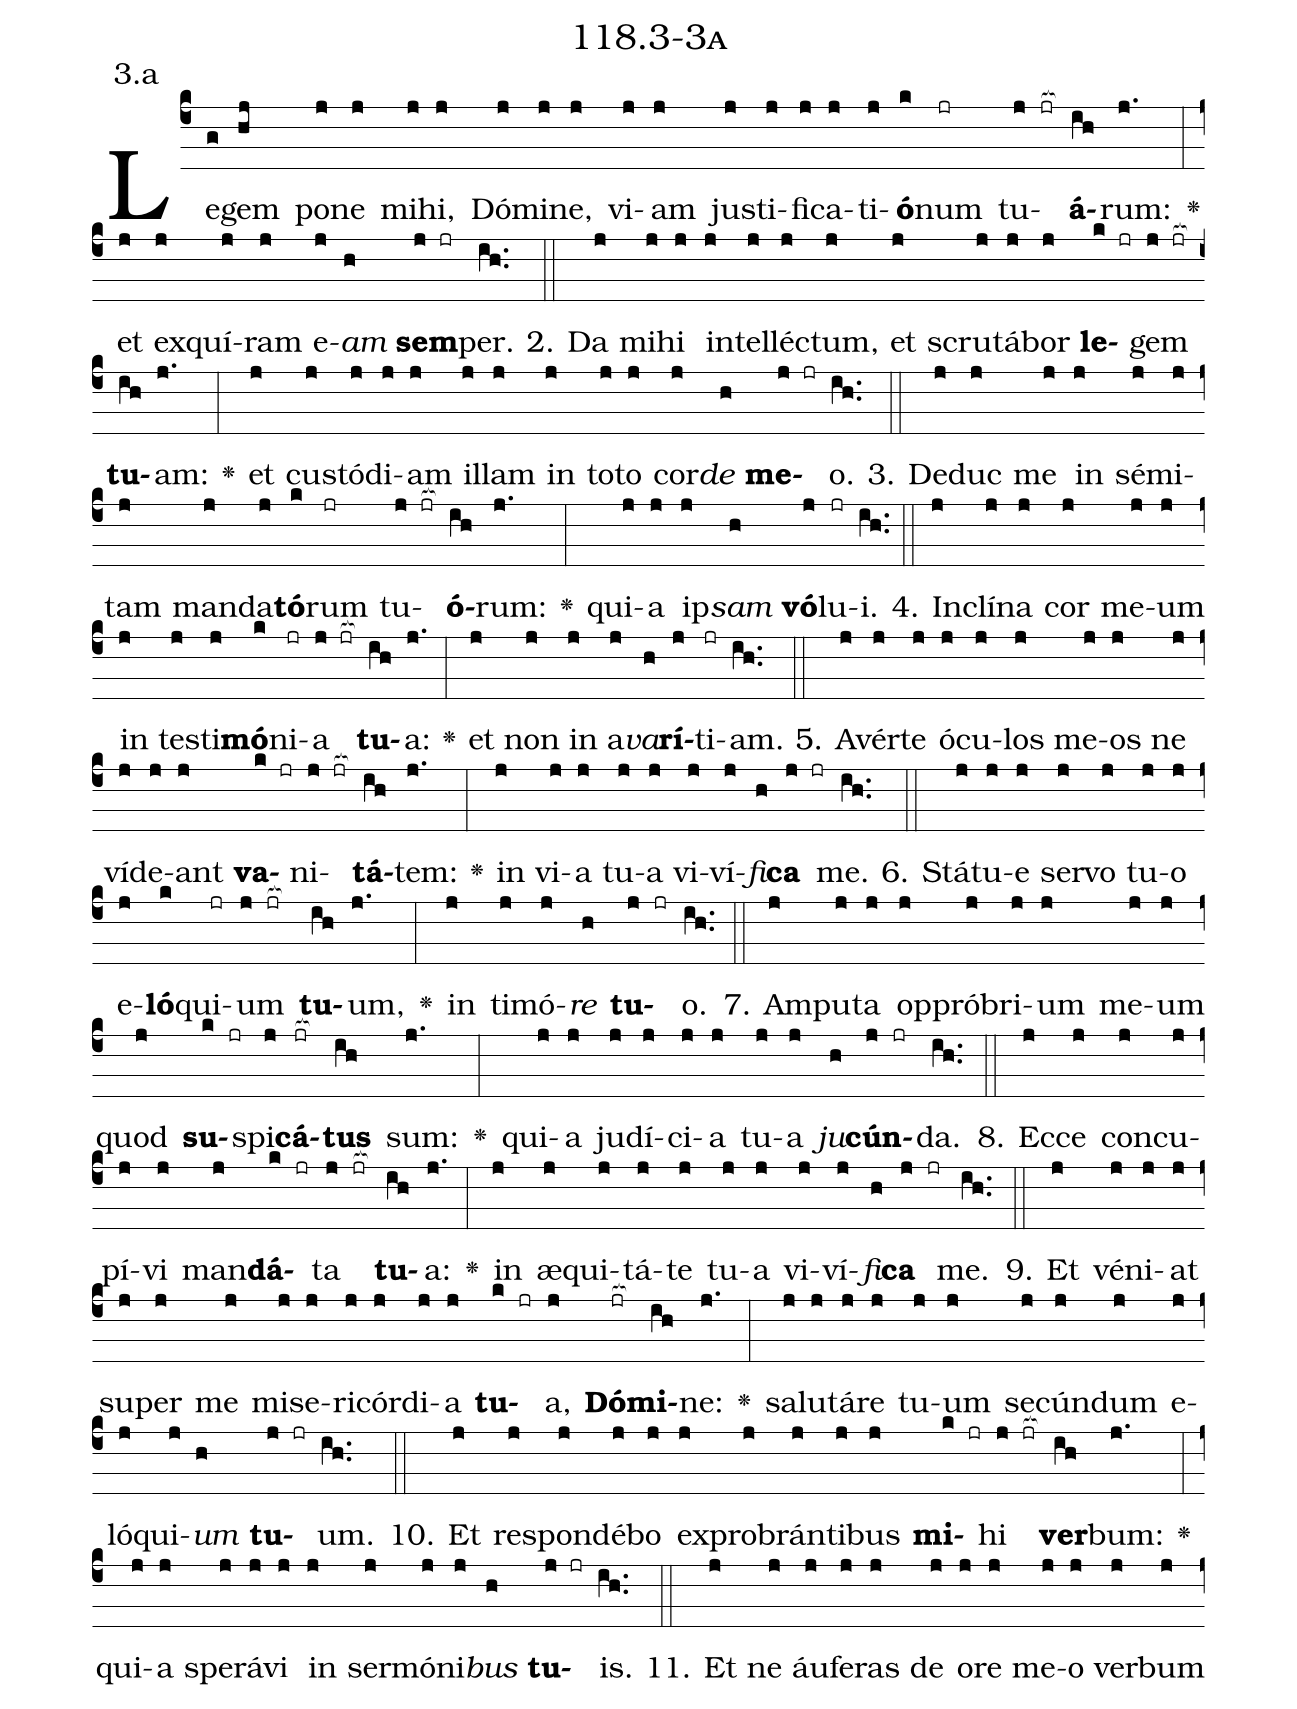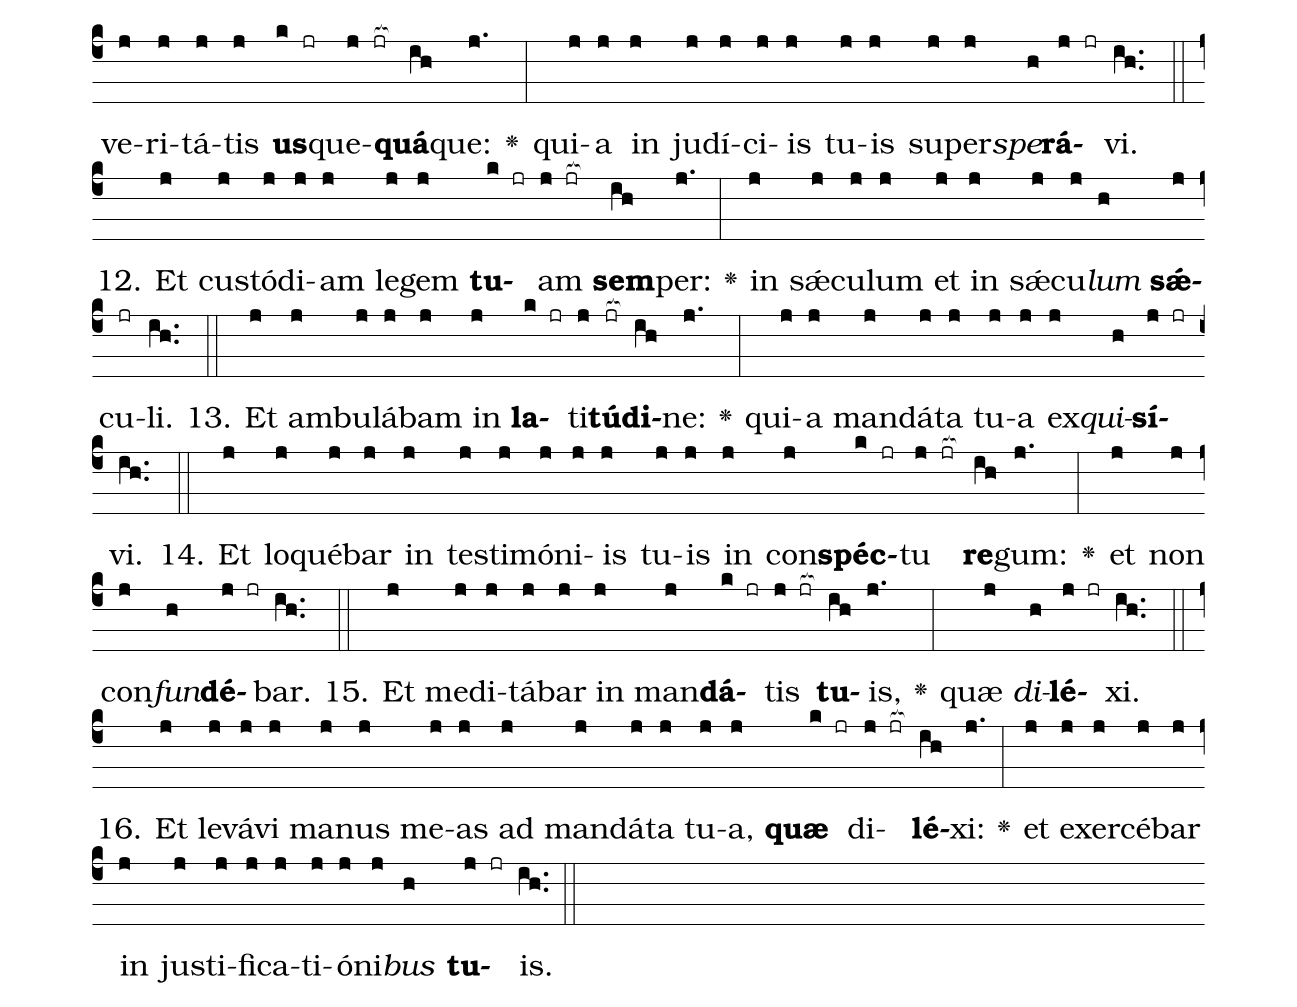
name: 118.3-3a;
annotation: 3.a;
%%
(c4)Le(g)gem(hj) po(j)ne(j) mi(j)hi,(j) Dó(j)mi(j)ne,(j) vi(j)am(j) jus(j)ti(j)fi(j)ca(j)ti(j)<b>ó</b>(k)num(jr) tu(j jr[ocb:1{])<b>á</b>(ih[ocb:0}])rum:(j.) <v>\greheightstar</v>(:) et(j) ex(j)quí(j)ram(j) e(j)<i>am</i>(h) <b>sem</b>(j jr)per.(ih..) (::)
2. Da(j) mi(j)hi(j) in(j)tel(j)léc(j)tum,(j) et(j) scru(j)tá(j)bor(j) <b>le</b>(k jr)gem(j jr[ocb:1{]) <b>tu</b>(ih[ocb:0}])am:(j.) <v>\greheightstar</v>(:) et(j) cus(j)tó(j)di(j)am(j) il(j)lam(j) in(j) to(j)to(j) cor(j)<i>de</i>(h) <b>me</b>(j jr)o.(ih..) (::)
3. De(j)duc(j) me(j) in(j) sé(j)mi(j)tam(j) man(j)da(j)<b>tó</b>(k)rum(jr) tu(j jr[ocb:1{])<b>ó</b>(ih[ocb:0}])rum:(j.) <v>\greheightstar</v>(:) qui(j)a(j) ip(j)<i>sam</i>(h) <b>vó</b>(j)lu(jr)i.(ih..) (::)
4. In(j)clí(j)na(j) cor(j) me(j)um(j) in(j) tes(j)ti(j)<b>mó</b>(k)ni(jr)a(j jr[ocb:1{]) <b>tu</b>(ih[ocb:0}])a:(j.) <v>\greheightstar</v>(:) et(j) non(j) in(j) a(j)<i>va</i>(h)<b>rí</b>(j)ti(jr)am.(ih..) (::)
5. A(j)vér(j)te(j) ó(j)cu(j)los(j) me(j)os(j) ne(j) ví(j)de(j)ant(j) <b>va</b>(k jr)ni(j jr[ocb:1{])<b>tá</b>(ih[ocb:0}])tem:(j.) <v>\greheightstar</v>(:) in(j) vi(j)a(j) tu(j)a(j) vi(j)ví(j)<i>fi</i>(h)<b>ca</b>(j jr) me.(ih..) (::)
6. Stá(j)tu(j)e(j) ser(j)vo(j) tu(j)o(j) e(j)<b>ló</b>(k)qui(jr)um(j jr[ocb:1{]) <b>tu</b>(ih[ocb:0}])um,(j.) <v>\greheightstar</v>(:) in(j) ti(j)mó(j)<i>re</i>(h) <b>tu</b>(j jr)o.(ih..) (::)
7. Am(j)pu(j)ta(j) op(j)pró(j)bri(j)um(j) me(j)um(j) quod(j) <b>su</b>(k jr)spi(j)<b>cá</b>(jr[ocb:1{])<b>tus</b>(ih[ocb:0}]) sum:(j.) <v>\greheightstar</v>(:) qui(j)a(j) ju(j)dí(j)ci(j)a(j) tu(j)a(j) <i>ju</i>(h)<b>cún</b>(j jr)da.(ih..) (::)
8. Ec(j)ce(j) con(j)cu(j)pí(j)vi(j) man(j)<b>dá</b>(k jr)ta(j jr[ocb:1{]) <b>tu</b>(ih[ocb:0}])a:(j.) <v>\greheightstar</v>(:) in(j) æ(j)qui(j)tá(j)te(j) tu(j)a(j) vi(j)ví(j)<i>fi</i>(h)<b>ca</b>(j jr) me.(ih..) (::)
9. Et(j) vé(j)ni(j)at(j) su(j)per(j) me(j) mi(j)se(j)ri(j)cór(j)di(j)a(j) <b>tu</b>(k jr)a,(j) <b>Dó</b>(jr[ocb:1{])<b>mi</b>(ih[ocb:0}])ne:(j.) <v>\greheightstar</v>(:) sa(j)lu(j)tá(j)re(j) tu(j)um(j) se(j)cún(j)dum(j) e(j)ló(j)qui(j)<i>um</i>(h) <b>tu</b>(j jr)um.(ih..) (::)
10. Et(j) re(j)spon(j)dé(j)bo(j) ex(j)pro(j)brán(j)ti(j)bus(j) <b>mi</b>(k jr)hi(j jr[ocb:1{]) <b>ver</b>(ih[ocb:0}])bum:(j.) <v>\greheightstar</v>(:) qui(j)a(j) spe(j)rá(j)vi(j) in(j) ser(j)mó(j)ni(j)<i>bus</i>(h) <b>tu</b>(j jr)is.(ih..) (::)
11. Et(j) ne(j) áu(j)fe(j)ras(j) de(j) o(j)re(j) me(j)o(j) ver(j)bum(j) ve(j)ri(j)tá(j)tis(j) <b>us</b>(k jr)que(j jr[ocb:1{])<b>quá</b>(ih[ocb:0}])que:(j.) <v>\greheightstar</v>(:) qui(j)a(j) in(j) ju(j)dí(j)ci(j)is(j) tu(j)is(j) su(j)per(j)<i>spe</i>(h)<b>rá</b>(j jr)vi.(ih..) (::)
12. Et(j) cus(j)tó(j)di(j)am(j) le(j)gem(j) <b>tu</b>(k jr)am(j jr[ocb:1{]) <b>sem</b>(ih[ocb:0}])per:(j.) <v>\greheightstar</v>(:) in(j) sǽ(j)cu(j)lum(j) et(j) in(j) sǽ(j)cu(j)<i>lum</i>(h) <b>sǽ</b>(j)cu(jr)li.(ih..) (::)
13. Et(j) am(j)bu(j)lá(j)bam(j) in(j) <b>la</b>(k jr)ti(j)<b>tú</b>(jr[ocb:1{])<b>di</b>(ih[ocb:0}])ne:(j.) <v>\greheightstar</v>(:) qui(j)a(j) man(j)dá(j)ta(j) tu(j)a(j) ex(j)<i>qui</i>(h)<b>sí</b>(j jr)vi.(ih..) (::)
14. Et(j) lo(j)qué(j)bar(j) in(j) tes(j)ti(j)mó(j)ni(j)is(j) tu(j)is(j) in(j) con(j)<b>spéc</b>(k jr)tu(j jr[ocb:1{]) <b>re</b>(ih[ocb:0}])gum:(j.) <v>\greheightstar</v>(:) et(j) non(j) con(j)<i>fun</i>(h)<b>dé</b>(j jr)bar.(ih..) (::)
15. Et(j) me(j)di(j)tá(j)bar(j) in(j) man(j)<b>dá</b>(k jr)tis(j jr[ocb:1{]) <b>tu</b>(ih[ocb:0}])is,(j.) <v>\greheightstar</v>(:) quæ(j) <i>di</i>(h)<b>lé</b>(j jr)xi.(ih..) (::)
16. Et(j) le(j)vá(j)vi(j) ma(j)nus(j) me(j)as(j) ad(j) man(j)dá(j)ta(j) tu(j)a,(j) <b>quæ</b>(k jr) di(j jr[ocb:1{])<b>lé</b>(ih[ocb:0}])xi:(j.) <v>\greheightstar</v>(:) et(j) ex(j)er(j)cé(j)bar(j) in(j) jus(j)ti(j)fi(j)ca(j)ti(j)ó(j)ni(j)<i>bus</i>(h) <b>tu</b>(j jr)is.(ih..) (::)
